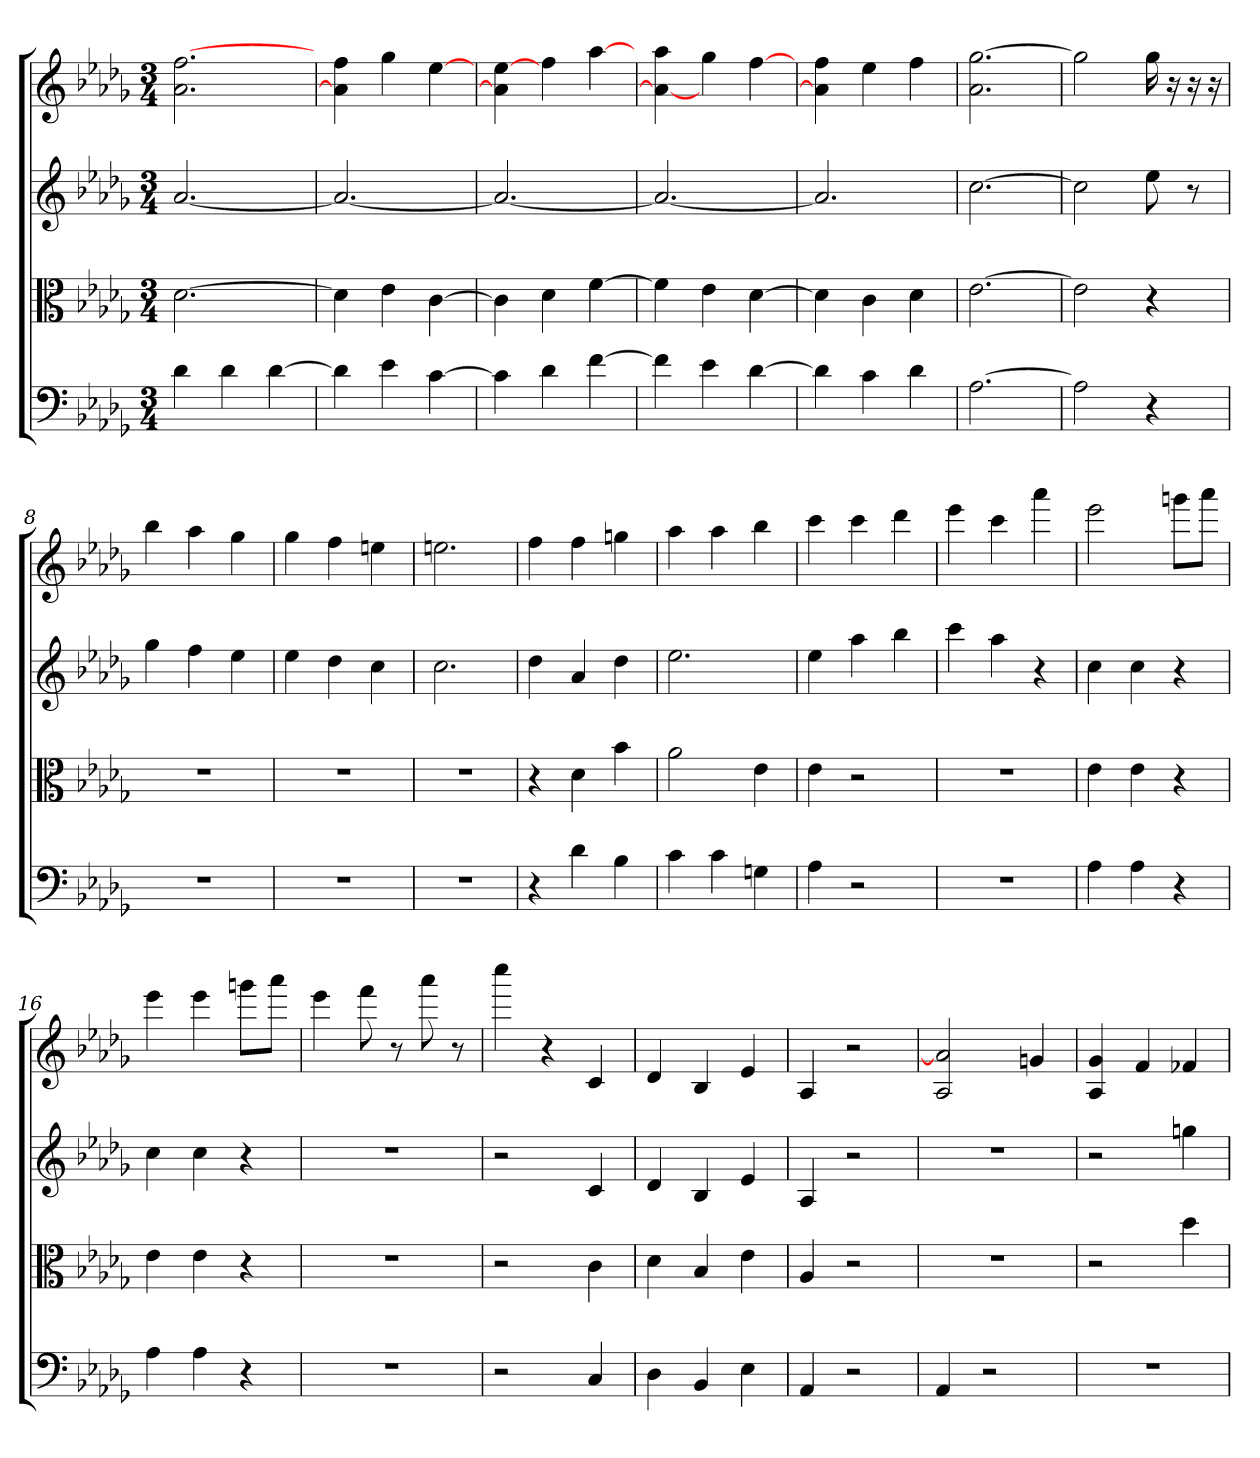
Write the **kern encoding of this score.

**kern	**kern	**kern	**kern
*part4	*part3	*part2	*part1
*staff4	*staff3	*staff2	*staff1
*clefF4	*clefC3	*clefG2	*clefG2
*k[b-e-a-d-g-]	*k[b-e-a-d-g-]	*k[b-e-a-d-g-]	*k[b-e-a-d-g-]
*D-:	*D-:	*D-:	*D-:
*M3/4	*M3/4	*M3/4	*M3/4
=	=	=	=
4d-	[2.d-	[2.a-	2.a- [2.ff
4d-	.	.	.
[4d-	.	.	.
=2	=2	=2	=2
4d-]	4d-]	2.a-_	4a-] 4ff
4e-	4e-	.	4gg-
[4c	[4c	.	[4ee-
=3	=3	=3	=3
4c]	4c]	2.a-_	4a-] [4ee-
4d-	4d-	.	4ff
[4f	[4f	.	[4aa-
=4	=4	=4	=4
4f]	4f]	2.a-_	4a-_ 4aa-
4e-	4e-	.	4gg-
[4d-	[4d-	.	[4ff
=5	=5	=5	=5
4d-]	4d-]	2.a-]	4a-] 4ff
4c	4c	.	4ee-
4d-	4d-	.	4ff
=6	=6	=6	=6
[2.A-	[2.e-	[2.cc	2.a- [2.gg-
=7	=7	=7	=7
2A-]	2e-]	2cc]	2gg-]
4r	4r	8ee-	16gg-
.	.	.	16r
.	.	8r	16r
.	.	.	16r
=8	=8	=8	=8
2.r	2.r	4gg-	4bb-
.	.	4ff	4aa-
.	.	4ee-	4gg-
=9	=9	=9	=9
2.r	2.r	4ee-	4gg-
.	.	4dd-	4ff
.	.	4cc	4een
=10	=10	=10	=10
2.r	2.r	2.cc	2.een
=11	=11	=11	=11
4r	4r	4dd-	4ff
4d-	4d-	4a-	4ff
4B-	4b-	4dd-	4ggn
=12	=12	=12	=12
4c	2a-	2.ee-	4aa-
4c	.	.	4aa-
4Gn	4e-	.	4bb-
=13	=13	=13	=13
4A-	4e-	4ee-	4ccc
2r	2r	4aa-	4ccc
.	.	4bb-	4ddd-
=14	=14	=14	=14
2.r	2.r	4ccc	4eee-
.	.	4aa-	4ccc
.	.	4r	4aaa-
=15	=15	=15	=15
4A-	4e-	4cc	2eee-
4A-	4e-	4cc	.
4r	4r	4r	8gggn\L
.	.	.	8aaa-\J
=16	=16	=16	=16
4A-	4e-	4cc	4eee-
4A-	4e-	4cc	4eee-
4r	4r	4r	8gggn\L
.	.	.	8aaa-\J
=17	=17	=17	=17
2.r	2.r	2.r	4eee-
.	.	.	8fff
.	.	.	8r
.	.	.	8aaa-
.	.	.	8r
=18	=18	=18	=18
2r	2r	2r	4cccc
.	.	.	4r
4C	4c	4c	4c
=19	=19	=19	=19
4D-	4d-	4d-	4d-
4BB-	4B-	4B-	4B-
4E-	4e-	4e-	4e-
=20	=20	=20	=20
4AA-	4A-	4A-	4A-
2r	2r	2r	2r
=21	=21	=21	=21
4AA-	2.r	2.r	2A- 2a-]
2r	.	.	.
.	.	.	4gn
=22	=22	=22	=22
2.r	2r	2r	4A- 4g-
.	.	.	4f
.	4dd-	4ggn	4f-X
=	=	=	=
*-	*-	*-	*-
